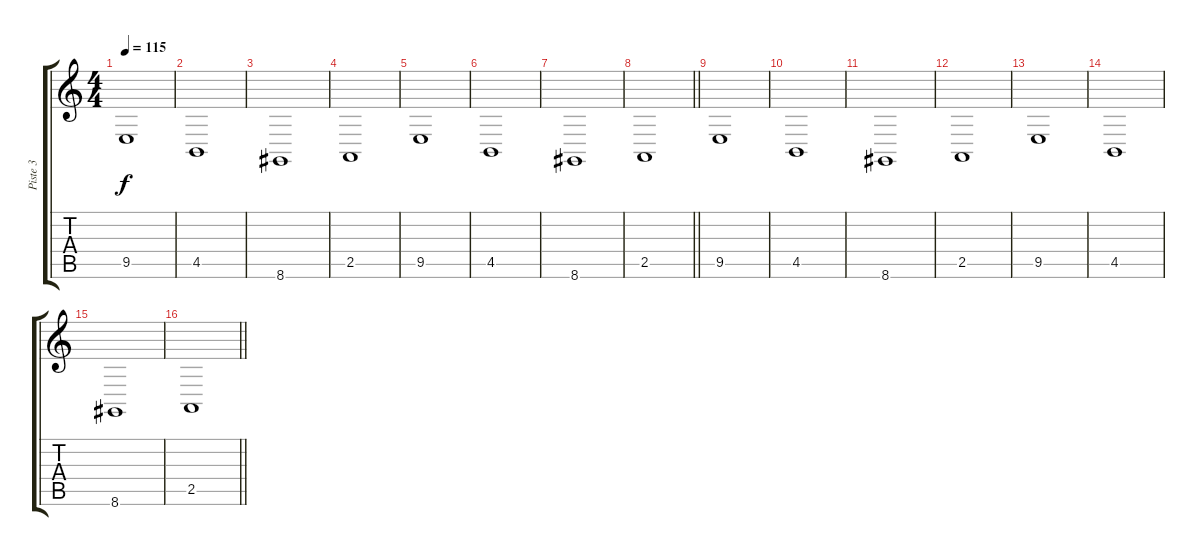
\track ("Piste 3" "Piste 3") {instrument stringensemble1}
\staff {score tabs}
\tuning (D4 A3 F3 C3 G2 C2) {hide}
\ts (4 4)
\tempo 115
\clef g2
\ks c
9.5.1{dy f} |
4.5.1 |
8.6.1 |
2.5.1 |
9.5.1 |
4.5.1 |
8.6.1 |
\barLineRight lightlight
2.5.1 |
9.5.1 |
4.5.1 |
8.6.1 |
2.5.1 |
9.5.1 |
4.5.1 |
8.6.1 |
\barLineRight lightlight
2.5.1
